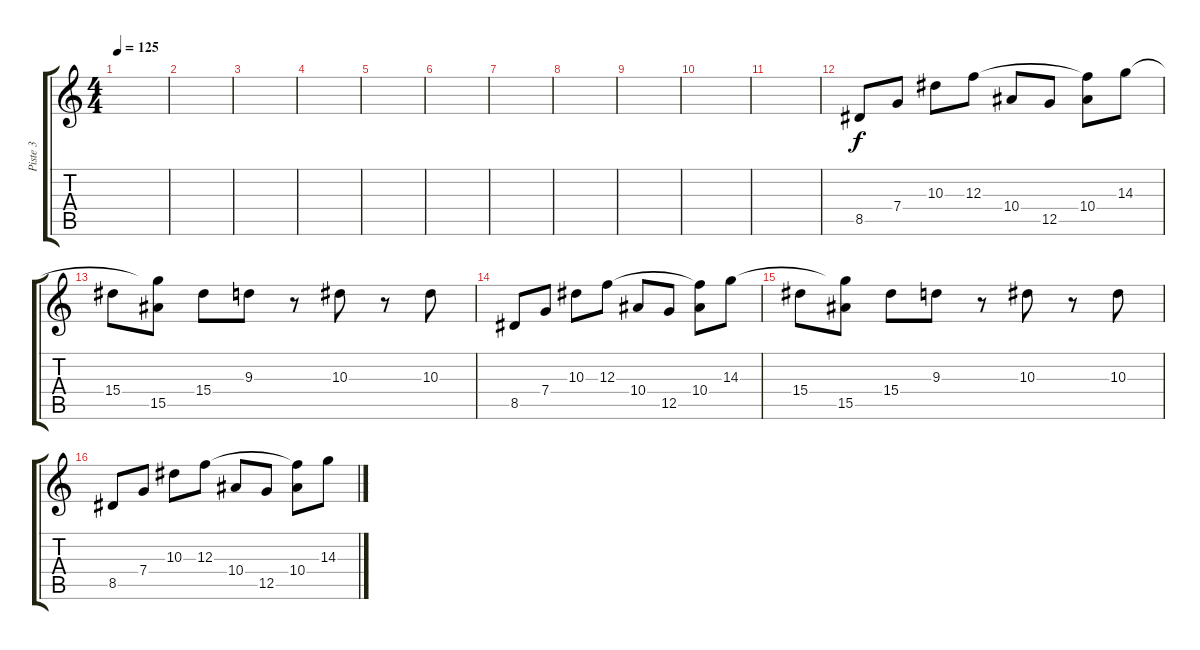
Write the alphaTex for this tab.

\track ("Piste 3" "Piste 3") {instrument electricguitarclean}
\staff {score tabs}
\tuning (D4 A3 F3 C3 G2 C2) {hide}
\ts (4 4)
\tempo 125
\clef g2
\ks c
|
|
|
|
|
|
|
|
|
|
|
8.5.8 7.4.8 10.3.8 12.3.8 10.4.8 12.5.8 (12.3{t} 10.4).8 14.3.8 |
15.4.8 (14.3{t} 15.5).8 15.4.8 9.3.8 r.8 10.3.8 r.8 10.3.8 |
8.5.8 7.4.8 10.3.8 12.3.8 10.4.8 12.5.8 (12.3{t} 10.4).8 14.3.8 |
15.4.8 (14.3{t} 15.5).8 15.4.8 9.3.8 r.8 10.3.8 r.8 10.3.8 |
8.5.8 7.4.8 10.3.8 12.3.8 10.4.8 12.5.8 (12.3{t} 10.4).8 14.3.8
